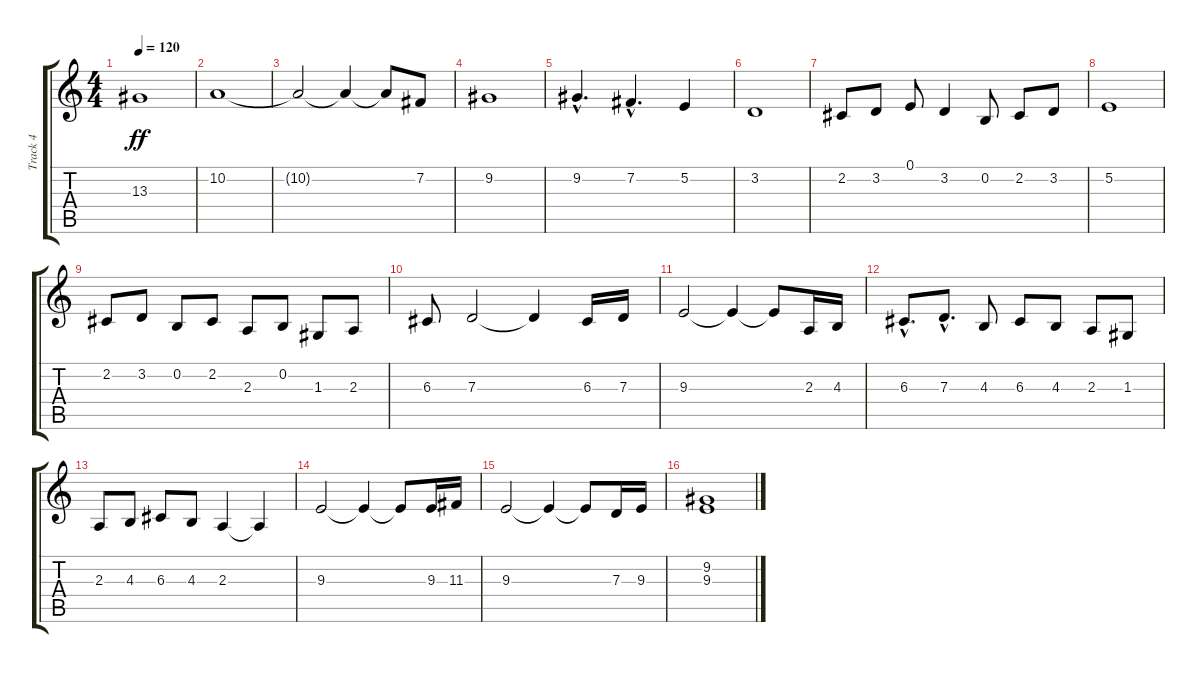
\track ("Track 4" "Track 4") {instrument tenorsax}
\staff {score tabs}
\tuning (E4 B3 G3 D3 A2 E2) {hide}
\ts (4 4)
\tempo 120
\clef g2
\ks c
13.3.1{dy ff} |
10.2.1 |
10.2{t}.2 10.2{t}.4 10.2{t}.8 7.2.8 |
9.2.1 |
9.2{hac}.4{d} 7.2{hac}.4{d} 5.2.4 |
3.2.1 |
2.2.8{volume 15} 3.2.8 0.1.8 3.2.4 0.2.8 2.2.8 3.2.8 |
5.2.1 |
2.2.8{volume 16} 3.2.8 0.2.8 2.2.8 2.3.8 0.2.8 1.3.8 2.3.8 |
6.3.8 7.3.2 7.3{t}.4 6.3.16 7.3.16 |
9.3.2 9.3{t}.4 9.3{t}.8 2.3.16 4.3.16 |
6.3{hac}.8{d} 7.3{hac}.8{d} 4.3.8 6.3.8 4.3.8 2.3.8 1.3.8 |
2.3.8 4.3.8 6.3.8 4.3.8 2.3.4 2.3{t}.4 |
9.3.2 9.3{t}.4 9.3{t}.8 9.3.16 11.3.16 |
9.3.2 9.3{t}.4 9.3{t}.8 7.3.16 9.3.16 |
(9.2 9.3).1
